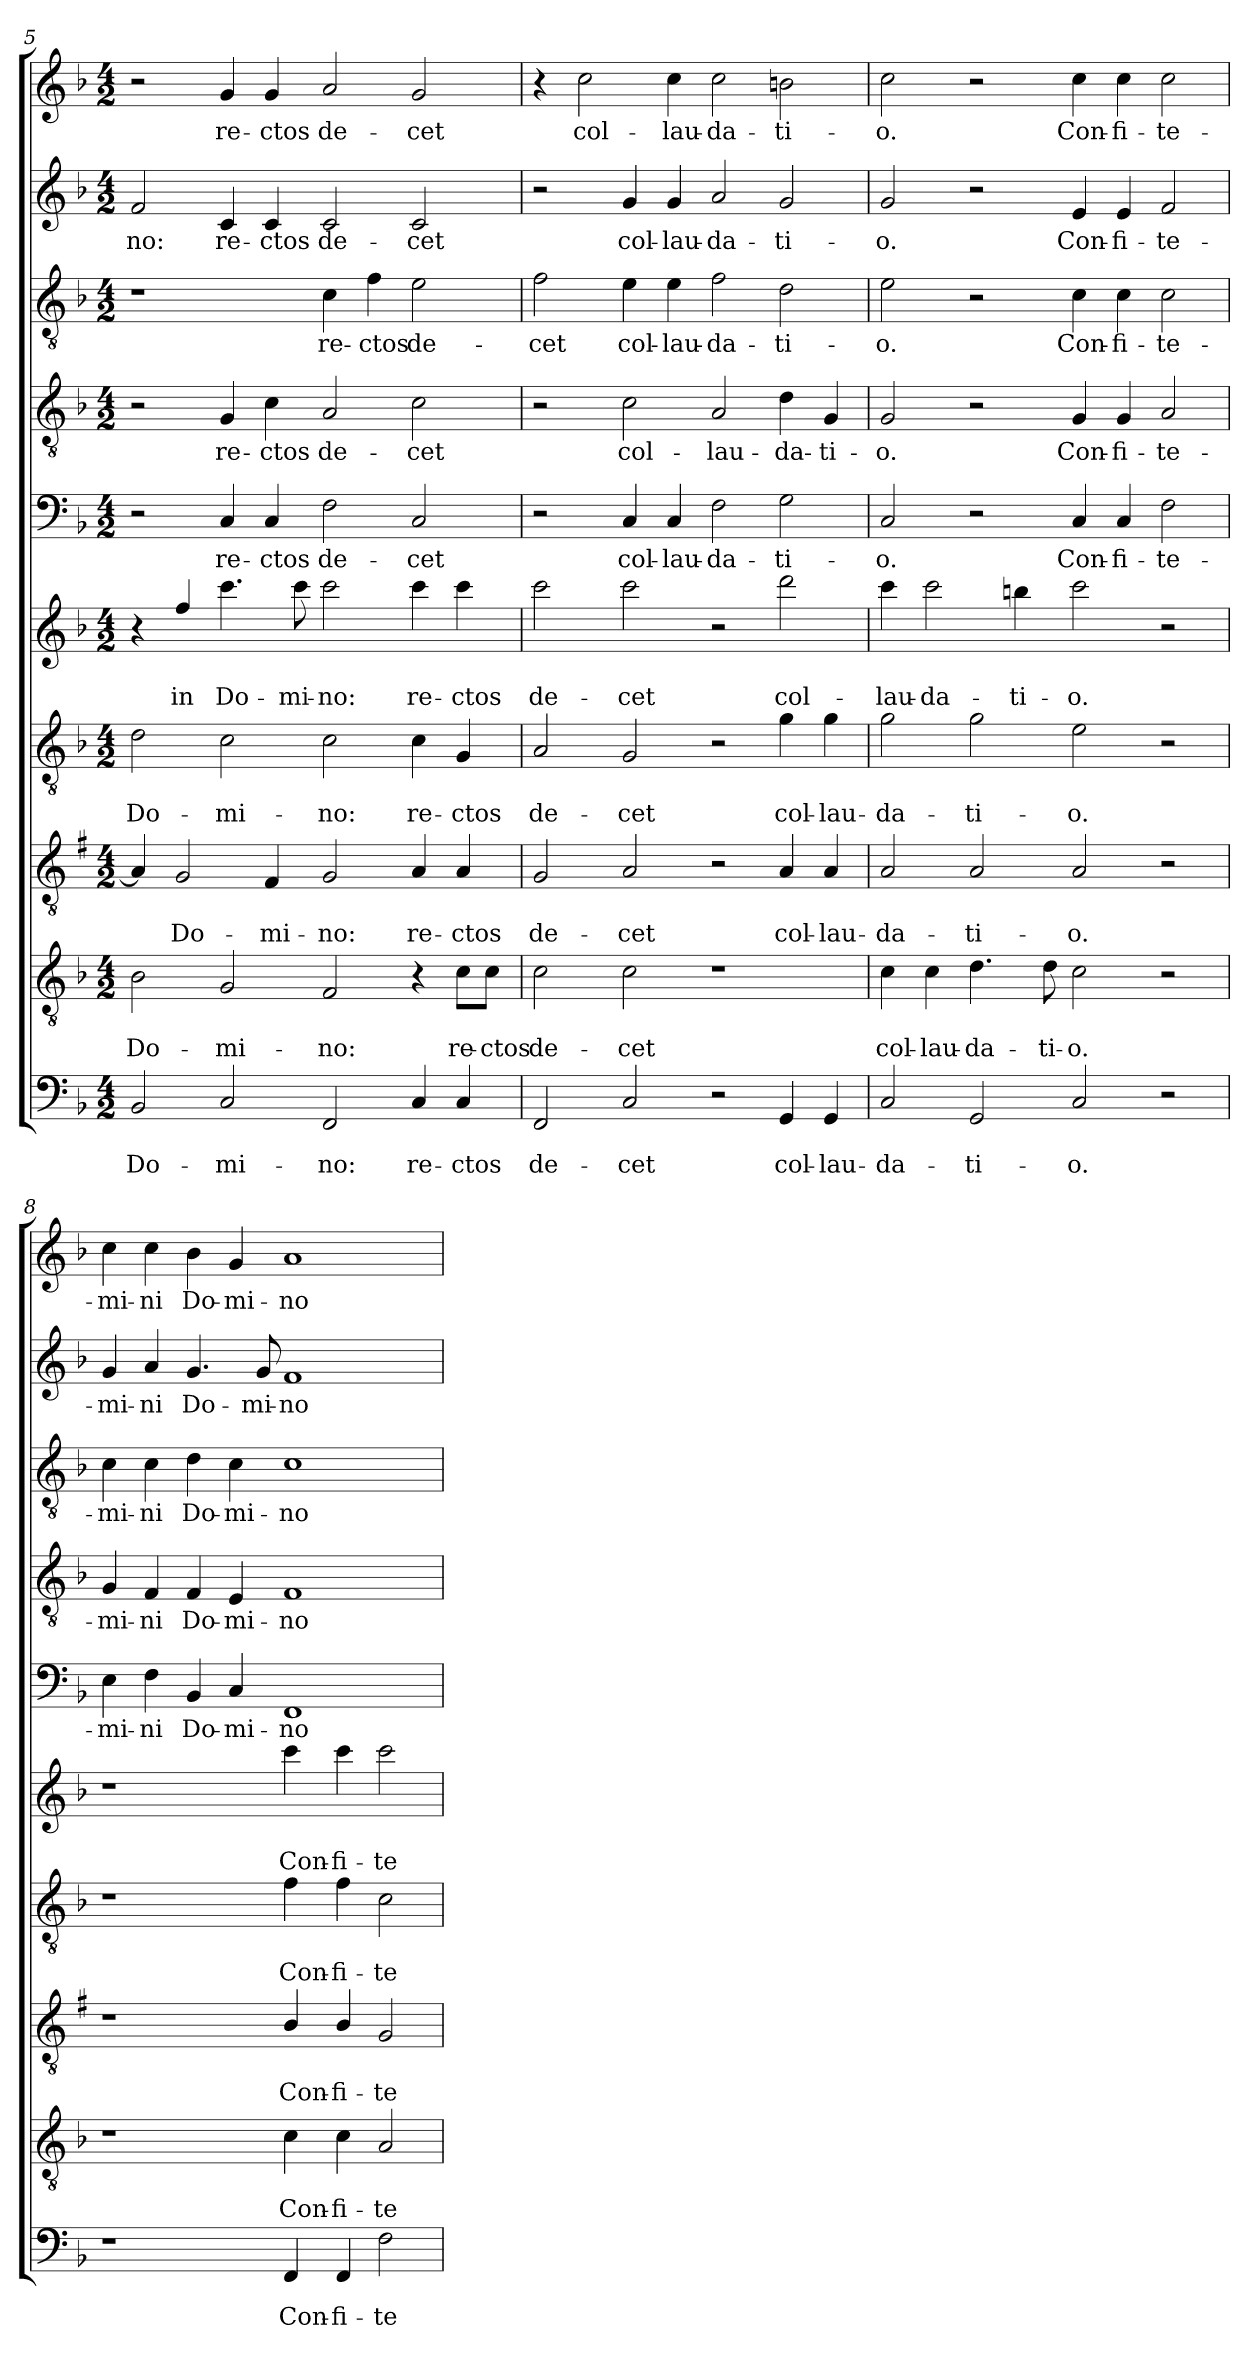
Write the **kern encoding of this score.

**kern	**text	**text	**kern	**text	**text	**kern	**text	**text	**kern	**text	**text	**kern	**text	**text	**kern	**text	**kern	**text	**kern	**text	**kern	**text	**kern	**text
*part10	*part10	*part10	*part9	*part9	*part9	*part8	*part8	*part8	*part7	*part7	*part7	*part6	*part6	*part6	*part5	*part5	*part4	*part4	*part3	*part3	*part2	*part2	*part1	*part1
*staff10	*staff10	*staff10	*staff9	*staff9	*staff9	*staff8	*staff8	*staff8	*staff7	*staff7	*staff7	*staff6	*staff6	*staff6	*staff5	*staff5	*staff4	*staff4	*staff3	*staff3	*staff2	*staff2	*staff1	*staff1
!!LO:LB:g=z
*clefF4	*	*	*clefGv2	*	*	*clefGv2	*	*	*clefGv2	*	*	*clefG2	*	*	*clefF4	*	*clefGv2	*	*clefGv2	*	*clefG2	*	*clefG2	*
*	*	*	*	*	*	*ITrd1c2	*	*	*	*	*	*ITrd8c14	*	*	*	*	*	*	*	*	*	*	*	*
*k[b-]	*	*	*k[b-]	*	*	*k[b-]	*	*	*k[b-]	*	*	*k[b-]	*	*	*k[b-]	*	*k[b-]	*	*k[b-]	*	*k[b-]	*	*k[b-]	*
*F:	*	*	*F:	*	*	*F:	*	*	*F:	*	*	*F:	*	*	*F:	*	*F:	*	*F:	*	*F:	*	*F:	*
*M4/2	*	*	*M4/2	*	*	*M4/2	*	*	*M4/2	*	*	*M4/2	*	*	*M4/2	*	*M4/2	*	*M4/2	*	*M4/2	*	*M4/2	*
=5	=5	=5	=5	=5	=5	=5	=5	=5	=5	=5	=5	=5	=5	=5	=5	=5	=5	=5	=5	=5	=5	=5	=5	=5
!	!	!LO:LY:b	!	!	!LO:LY:b	!	!	!	!	!	!LO:LY:b	!	!	!	!	!	!	!	!	!	!	!LO:LY:b	!	!
2BB-/	.	Do-	2B-\	.	Do-	4G/]	.	.	2d\	.	Do-	4r	.	.	2r	.	2r	.	1r	.	2f/	-no:	2r	.
!	!	!	!	!	!	!	!	!LO:LY:b	!	!	!	!	!	!LO:LY:b	!	!	!	!	!	!	!	!	!	!
.	.	.	.	.	.	2F/	.	Do-	.	.	.	4f/	.	in	.	.	.	.	.	.	.	.	.	.
!	!	!LO:LY:b	!	!	!LO:LY:b	!	!	!	!	!	!LO:LY:b	!	!	!LO:LY:b	!	!LO:LY:b	!	!LO:LY:b	!	!	!	!LO:LY:b	!	!LO:LY:b
2C/	.	-mi-	2G/	.	-mi-	.	.	.	2c\	.	-mi-	4.cc\	.	Do-	4C/	re-	4G/	re-	.	.	4c/	re-	4g/	re-
!	!	!	!	!	!	!	!	!LO:LY:b	!	!	!	!	!	!	!	!LO:LY:b	!	!LO:LY:b	!	!	!	!LO:LY:b	!	!LO:LY:b
.	.	.	.	.	.	4E/	.	-mi-	.	.	.	.	.	.	4C/	-ctos	4c\	-ctos	.	.	4c/	-ctos	4g/	-ctos
!	!	!	!	!	!	!	!	!	!	!	!	!	!	!LO:LY:b	!	!	!	!	!	!	!	!	!	!
.	.	.	.	.	.	.	.	.	.	.	.	8cc\	.	-mi-	.	.	.	.	.	.	.	.	.	.
!	!	!LO:LY:b	!	!	!LO:LY:b	!	!	!LO:LY:b	!	!	!LO:LY:b	!	!	!LO:LY:b	!	!LO:LY:b	!	!LO:LY:b	!	!LO:LY:b	!	!LO:LY:b	!	!LO:LY:b
2FF/	.	-no:	2F/	.	-no:	2F/	.	-no:	2c\	.	-no:	2cc\	.	-no:	2F\	de-	2A/	de-	4c\	re-	2c/	de-	2a/	de-
!	!	!	!	!	!	!	!	!	!	!	!	!	!	!	!	!	!	!	!	!LO:LY:b	!	!	!	!
.	.	.	.	.	.	.	.	.	.	.	.	.	.	.	.	.	.	.	4f\	-ctos	.	.	.	.
!	!	!LO:LY:b	!	!	!	!	!	!LO:LY:b	!	!	!LO:LY:b	!	!	!LO:LY:b	!	!LO:LY:b	!	!LO:LY:b	!	!LO:LY:b	!	!LO:LY:b	!	!LO:LY:b
4C/	.	re-	4r	.	.	4G/	.	re-	4c\	.	re-	4cc\	.	re-	2C/	-cet	2c\	-cet	2e\	de-	2c/	-cet	2g/	-cet
!	!	!LO:LY:b	!	!	!LO:LY:b	!	!	!LO:LY:b	!	!	!LO:LY:b	!	!	!LO:LY:b	!	!	!	!	!	!	!	!	!	!
4C/	.	-ctos	8c\L	.	re-	4G/	.	-ctos	4G/	.	-ctos	4cc\	.	-ctos	.	.	.	.	.	.	.	.	.	.
!	!	!	!	!	!LO:LY:b	!	!	!	!	!	!	!	!	!	!	!	!	!	!	!	!	!	!	!
.	.	.	8c\J	.	-ctos	.	.	.	.	.	.	.	.	.	.	.	.	.	.	.	.	.	.	.
=6	=6	=6	=6	=6	=6	=6	=6	=6	=6	=6	=6	=6	=6	=6	=6	=6	=6	=6	=6	=6	=6	=6	=6	=6
!	!	!LO:LY:b	!	!	!LO:LY:b	!	!	!LO:LY:b	!	!	!LO:LY:b	!	!	!LO:LY:b	!	!	!	!	!	!LO:LY:b	!	!	!	!
2FF/	.	de-	2c\	.	de-	2F/	.	de-	2A/	.	de-	2cc\	.	de-	2r	.	2r	.	2f\	-cet	2r	.	4r	.
!	!	!	!	!	!	!	!	!	!	!	!	!	!	!	!	!	!	!	!	!	!	!	!	!LO:LY:b
.	.	.	.	.	.	.	.	.	.	.	.	.	.	.	.	.	.	.	.	.	.	.	2cc\	col-
!	!	!LO:LY:b	!	!	!LO:LY:b	!	!	!LO:LY:b	!	!	!LO:LY:b	!	!	!LO:LY:b	!	!LO:LY:b	!	!LO:LY:b	!	!LO:LY:b	!	!LO:LY:b	!	!
2C/	.	-cet	2c\	.	-cet	2G/	.	-cet	2G/	.	-cet	2cc\	.	-cet	4C/	col-	2c\	col-	4e\	col-	4g/	col-	.	.
!	!	!	!	!	!	!	!	!	!	!	!	!	!	!	!	!LO:LY:b	!	!	!	!LO:LY:b	!	!LO:LY:b	!	!LO:LY:b
.	.	.	.	.	.	.	.	.	.	.	.	.	.	.	4C/	-lau-	.	.	4e\	-lau-	4g/	-lau-	4cc\	-lau-
!	!	!	!	!	!	!	!	!	!	!	!	!	!	!	!	!LO:LY:b	!	!LO:LY:b	!	!LO:LY:b	!	!LO:LY:b	!	!LO:LY:b
2r	.	.	1r	.	.	2r	.	.	2r	.	.	2r	.	.	2F\	-da-	2A/	-lau-	2f\	-da-	2a/	-da-	2cc\	-da-
!	!	!LO:LY:b	!	!	!	!	!	!LO:LY:b	!	!	!LO:LY:b	!	!	!LO:LY:b	!	!LO:LY:b	!	!LO:LY:b	!	!LO:LY:b	!	!LO:LY:b	!	!LO:LY:b
4GG/	.	col-	.	.	.	4G/	.	col-	4g\	.	col-	2dd\	.	col-	2G\	-ti-	4d\	-da-	2d\	-ti-	2g/	-ti-	2bn\	-ti-
!	!	!LO:LY:b	!	!	!	!	!	!LO:LY:b	!	!	!LO:LY:b	!	!	!	!	!	!	!LO:LY:b	!	!	!	!	!	!
4GG/	.	-lau-	.	.	.	4G/	.	-lau-	4g\	.	-lau-	.	.	.	.	.	4G/	-ti-	.	.	.	.	.	.
=7	=7	=7	=7	=7	=7	=7	=7	=7	=7	=7	=7	=7	=7	=7	=7	=7	=7	=7	=7	=7	=7	=7	=7	=7
!	!	!LO:LY:b	!	!	!LO:LY:b	!	!	!LO:LY:b	!	!	!LO:LY:b	!	!	!LO:LY:b	!	!LO:LY:b	!	!LO:LY:b	!	!LO:LY:b	!	!LO:LY:b	!	!LO:LY:b
2C/	.	-da-	4c\	.	col-	2G/	.	-da-	2g\	.	-da-	4cc\	.	-lau-	2C/	-o.	2G/	-o.	2e\	-o.	2g/	-o.	2cc\	-o.
!	!	!	!	!	!LO:LY:b	!	!	!	!	!	!	!	!	!LO:LY:b	!	!	!	!	!	!	!	!	!	!
.	.	.	4c\	.	-lau-	.	.	.	.	.	.	2cc\	.	-da-	.	.	.	.	.	.	.	.	.	.
!	!	!LO:LY:b	!	!	!LO:LY:b	!	!	!LO:LY:b	!	!	!LO:LY:b	!	!	!	!	!	!	!	!	!	!	!	!	!
2GG/	.	-ti-	4.d\	.	-da-	2G/	.	-ti-	2g\	.	-ti-	.	.	.	2r	.	2r	.	2r	.	2r	.	2r	.
!	!	!	!	!	!	!	!	!	!	!	!	!	!	!LO:LY:b	!	!	!	!	!	!	!	!	!	!
.	.	.	.	.	.	.	.	.	.	.	.	4bn\	.	-ti-	.	.	.	.	.	.	.	.	.	.
!	!	!	!	!	!LO:LY:b	!	!	!	!	!	!	!	!	!	!	!	!	!	!	!	!	!	!	!
.	.	.	8d\	.	-ti-	.	.	.	.	.	.	.	.	.	.	.	.	.	.	.	.	.	.	.
!	!	!LO:LY:b	!	!	!LO:LY:b	!	!	!LO:LY:b	!	!	!LO:LY:b	!	!	!LO:LY:b	!	!LO:LY:b	!	!LO:LY:b	!	!LO:LY:b	!	!LO:LY:b	!	!LO:LY:b
2C/	.	-o.	2c\	.	-o.	2G/	.	-o.	2e\	.	-o.	2cc\	.	-o.	4C/	Con-	4G/	Con-	4c\	Con-	4e/	Con-	4cc\	Con-
!	!	!	!	!	!	!	!	!	!	!	!	!	!	!	!	!LO:LY:b	!	!LO:LY:b	!	!LO:LY:b	!	!LO:LY:b	!	!LO:LY:b
.	.	.	.	.	.	.	.	.	.	.	.	.	.	.	4C/	-fi-	4G/	-fi-	4c\	-fi-	4e/	-fi-	4cc\	-fi-
!	!	!	!	!	!	!	!	!	!	!	!	!	!	!	!	!LO:LY:b	!	!LO:LY:b	!	!LO:LY:b	!	!LO:LY:b	!	!LO:LY:b
2r	.	.	2r	.	.	2r	.	.	2r	.	.	2r	.	.	2F\	-te-	2A/	-te-	2c\	-te-	2f/	-te-	2cc\	-te-
=8	=8	=8	=8	=8	=8	=8	=8	=8	=8	=8	=8	=8	=8	=8	=8	=8	=8	=8	=8	=8	=8	=8	=8	=8
!	!	!	!	!	!	!	!	!	!	!	!	!	!	!	!	!LO:LY:b	!	!LO:LY:b	!	!LO:LY:b	!	!LO:LY:b	!	!LO:LY:b
1r	.	.	1r	.	.	1r	.	.	1r	.	.	1r	.	.	4E\	-mi-	4G/	-mi-	4c\	-mi-	4g/	-mi-	4cc\	-mi-
!	!	!	!	!	!	!	!	!	!	!	!	!	!	!	!	!LO:LY:b	!	!LO:LY:b	!	!LO:LY:b	!	!LO:LY:b	!	!LO:LY:b
.	.	.	.	.	.	.	.	.	.	.	.	.	.	.	4F\	-ni	4F/	-ni	4c\	-ni	4a/	-ni	4cc\	-ni
!	!	!	!	!	!	!	!	!	!	!	!	!	!	!	!	!LO:LY:b	!	!LO:LY:b	!	!LO:LY:b	!	!LO:LY:b	!	!LO:LY:b
.	.	.	.	.	.	.	.	.	.	.	.	.	.	.	4BB-/	Do-	4F/	Do-	4d\	Do-	4.g/	Do-	4b-\	Do-
!	!	!	!	!	!	!	!	!	!	!	!	!	!	!	!	!LO:LY:b	!	!LO:LY:b	!	!LO:LY:b	!	!	!	!LO:LY:b
.	.	.	.	.	.	.	.	.	.	.	.	.	.	.	4C/	-mi-	4E/	-mi-	4c\	-mi-	.	.	4g/	-mi-
!	!	!	!	!	!	!	!	!	!	!	!	!	!	!	!	!	!	!	!	!	!	!LO:LY:b	!	!
.	.	.	.	.	.	.	.	.	.	.	.	.	.	.	.	.	.	.	.	.	8g/	-mi-	.	.
!	!	!LO:LY:b	!	!	!LO:LY:b	!	!	!LO:LY:b	!	!	!LO:LY:b	!	!	!LO:LY:b	!	!LO:LY:b	!	!LO:LY:b	!	!LO:LY:b	!	!LO:LY:b	!	!LO:LY:b
4FF/	.	Con-	4c\	.	Con-	4A/	.	Con-	4f\	.	Con-	4cc\	.	Con-	1FF	-no	1F	-no	1c	-no	1f	-no	1a	-no
!	!	!LO:LY:b	!	!	!LO:LY:b	!	!	!LO:LY:b	!	!	!LO:LY:b	!	!	!LO:LY:b	!	!	!	!	!	!	!	!	!	!
4FF/	.	-fi-	4c\	.	-fi-	4A/	.	-fi-	4f\	.	-fi-	4cc\	.	-fi-	.	.	.	.	.	.	.	.	.	.
!	!	!LO:LY:b	!	!	!LO:LY:b	!	!	!LO:LY:b	!	!	!LO:LY:b	!	!	!LO:LY:b	!	!	!	!	!	!	!	!	!	!
2F\	.	-te-	2A/	.	-te-	2F/	.	-te-	2c\	.	-te-	2cc\	.	-te-	.	.	.	.	.	.	.	.	.	.
=	=	=	=	=	=	=	=	=	=	=	=	=	=	=	=	=	=	=	=	=	=	=	=	=
*-	*-	*-	*-	*-	*-	*-	*-	*-	*-	*-	*-	*-	*-	*-	*-	*-	*-	*-	*-	*-	*-	*-	*-	*-
